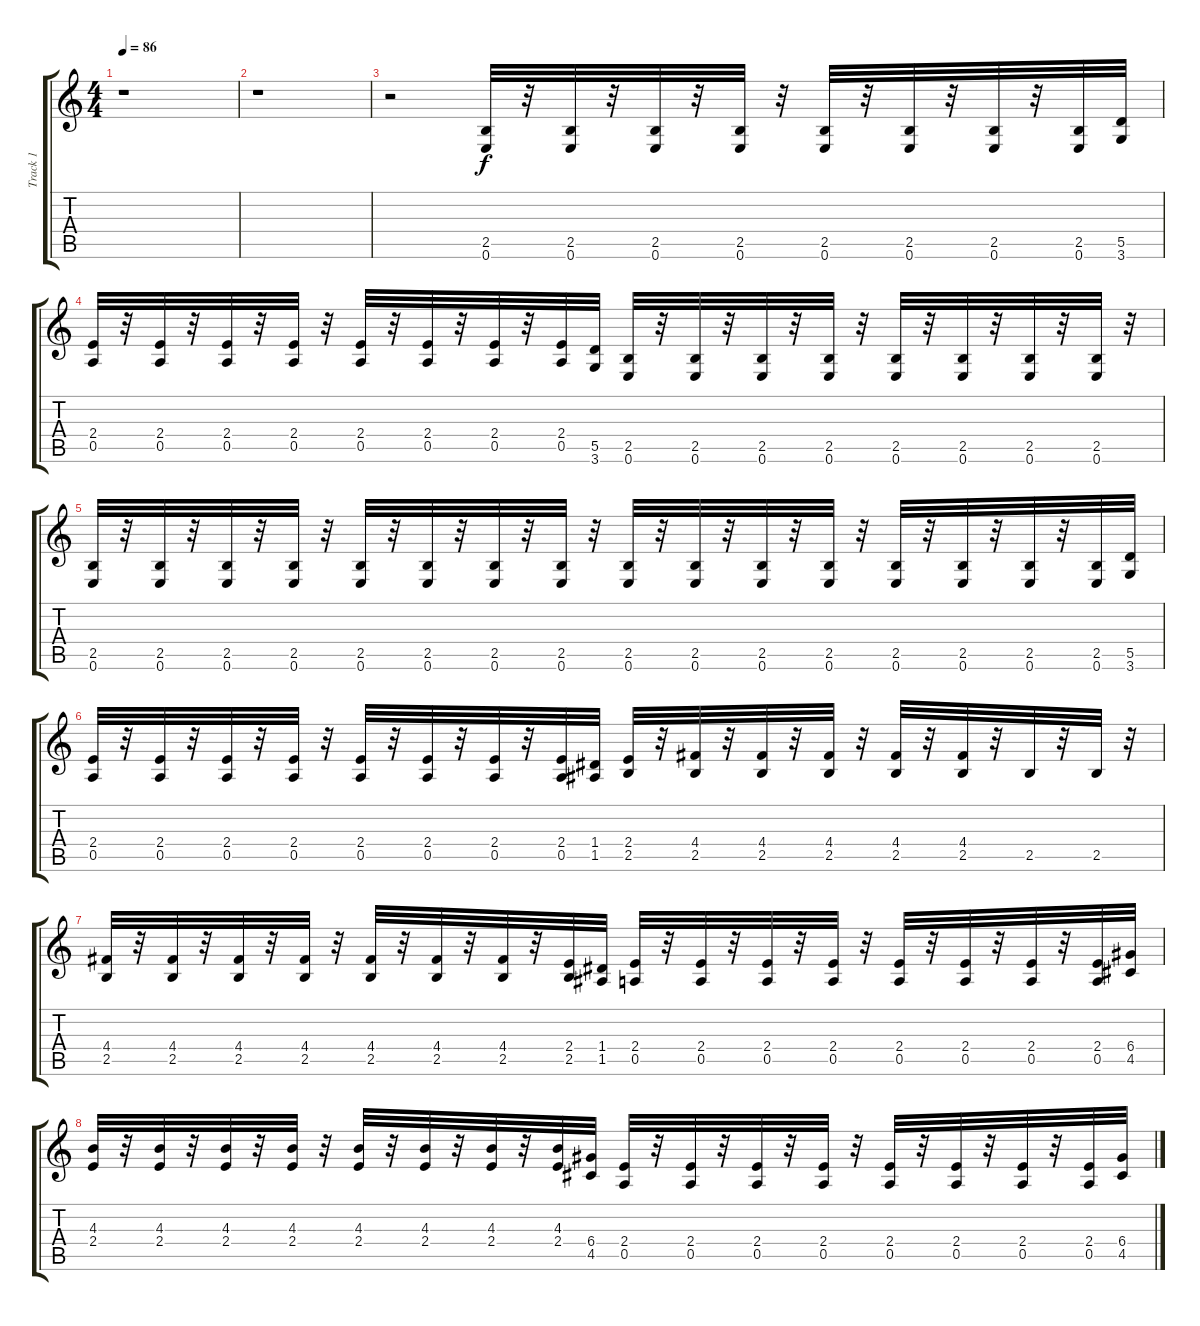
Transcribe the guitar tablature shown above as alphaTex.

\track ("Track 1" "Track 1") {instrument overdrivenguitar}
\staff {score tabs}
\tuning (E4 B3 G3 D3 A2 E2) {hide}
\ts (4 4)
\tempo 86
\clef g2
\ks c
r.1{dy f instrument overdrivenguitar} |
r.1 |
r.2 (2.5 0.6).32{volume 12} r.32 (2.5 0.6).32 r.32 (2.5 0.6).32 r.32 (2.5 0.6).32 r.32 (2.5 0.6).32 r.32 (2.5 0.6).32 r.32 (2.5 0.6).32 r.32 (2.5 0.6).32 (5.5 3.6).32 |
(2.4 0.5).32 r.32 (2.4 0.5).32 r.32 (2.4 0.5).32 r.32 (2.4 0.5).32 r.32 (2.4 0.5).32 r.32 (2.4 0.5).32 r.32 (2.4 0.5).32 r.32 (2.4 0.5).32 (5.5 3.6).32 (2.5 0.6).32 r.32 (2.5 0.6).32 r.32 (2.5 0.6).32 r.32 (2.5 0.6).32 r.32 (2.5 0.6).32 r.32 (2.5 0.6).32 r.32 (2.5 0.6).32 r.32 (2.5 0.6).32 r.32 |
(2.5 0.6).32 r.32 (2.5 0.6).32 r.32 (2.5 0.6).32 r.32 (2.5 0.6).32 r.32 (2.5 0.6).32 r.32 (2.5 0.6).32 r.32 (2.5 0.6).32 r.32 (2.5 0.6).32 r.32 (2.5 0.6).32 r.32 (2.5 0.6).32 r.32 (2.5 0.6).32 r.32 (2.5 0.6).32 r.32 (2.5 0.6).32 r.32 (2.5 0.6).32 r.32 (2.5 0.6).32 r.32 (2.5 0.6).32 (5.5 3.6).32 |
(2.4 0.5).32 r.32 (2.4 0.5).32 r.32 (2.4 0.5).32 r.32 (2.4 0.5).32 r.32 (2.4 0.5).32 r.32 (2.4 0.5).32 r.32 (2.4 0.5).32 r.32 (2.4 0.5).32 (1.4 1.5).32 (2.4 2.5).32 r.32 (4.4 2.5).32 r.32 (4.4 2.5).32 r.32 (4.4 2.5).32 r.32 (4.4 2.5).32 r.32 (4.4 2.5).32 r.32 2.5.32 r.32 2.5.32 r.32 |
(4.4 2.5).32 r.32 (4.4 2.5).32 r.32 (4.4 2.5).32 r.32 (4.4 2.5).32 r.32 (4.4 2.5).32 r.32 (4.4 2.5).32 r.32 (4.4 2.5).32 r.32 (2.4 2.5).32 (1.4 1.5).32 (2.4 0.5).32 r.32 (2.4 0.5).32 r.32 (2.4 0.5).32 r.32 (2.4 0.5).32 r.32 (2.4 0.5).32 r.32 (2.4 0.5).32 r.32 (2.4 0.5).32 r.32 (2.4 0.5).32 (6.4 4.5).32 |
(4.3 2.4).32 r.32 (4.3 2.4).32 r.32 (4.3 2.4).32 r.32 (4.3 2.4).32 r.32 (4.3 2.4).32 r.32 (4.3 2.4).32 r.32 (4.3 2.4).32 r.32 (4.3 2.4).32 (6.4 4.5).32 (2.4 0.5).32 r.32 (2.4 0.5).32 r.32 (2.4 0.5).32 r.32 (2.4 0.5).32 r.32 (2.4 0.5).32 r.32 (2.4 0.5).32 r.32 (2.4 0.5).32 r.32 (2.4 0.5).32 (6.4 4.5).32
